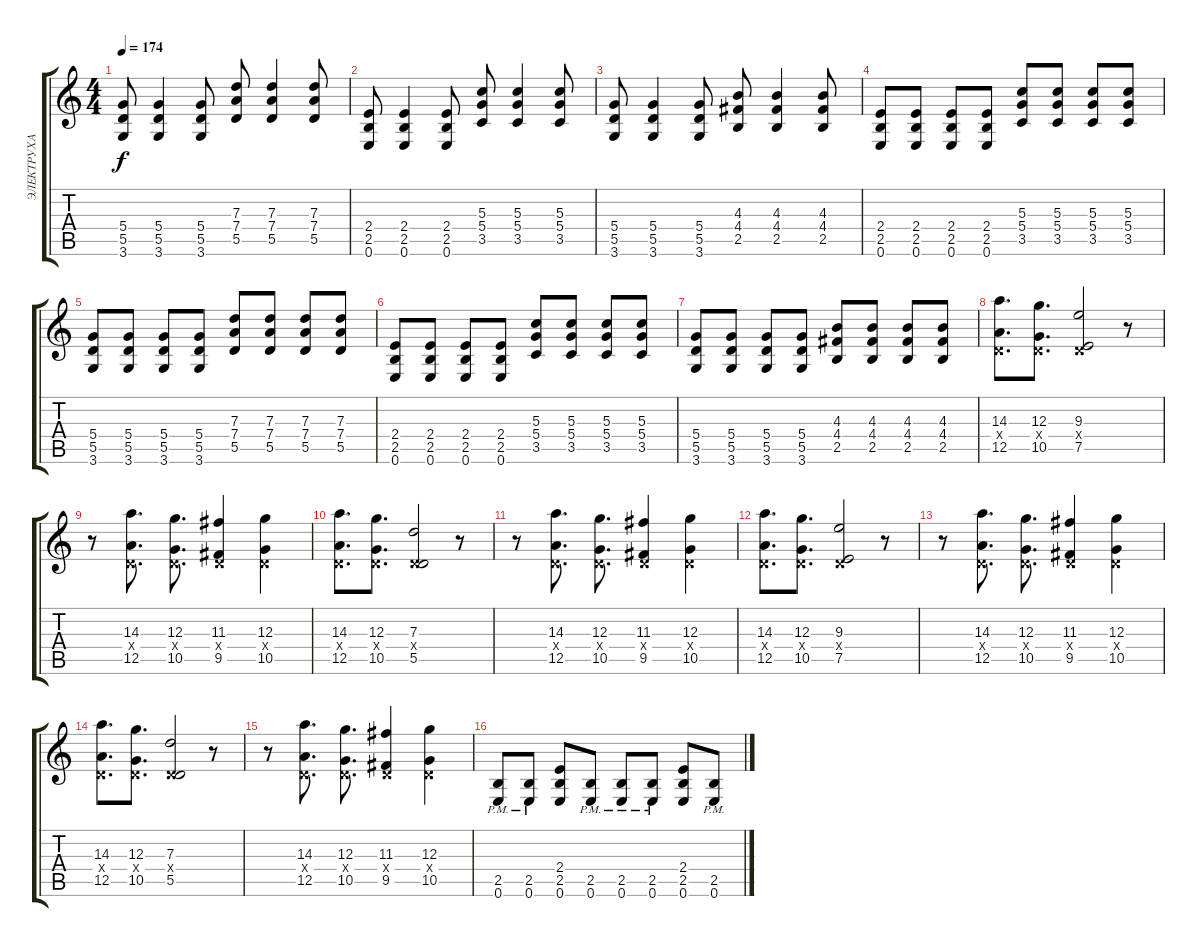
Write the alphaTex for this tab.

\track ("ЭЛЕКТРУХА" "ЭЛЕКТРУХА") {instrument distortionguitar}
\staff {score tabs}
\tuning (E4 B3 G3 D3 A2 E2) {hide}
\ts (4 4)
\tempo 174
\clef g2
\ks c
(5.4 5.5 3.6).8{dy f} (5.4 5.5 3.6).4 (5.4 5.5 3.6).8 (7.3 7.4 5.5).8 (7.3 7.4 5.5).4 (7.3 7.4 5.5).8 |
(2.4 2.5 0.6).8 (2.4 2.5 0.6).4 (2.4 2.5 0.6).8 (5.3 5.4 3.5).8 (5.3 5.4 3.5).4 (5.3 5.4 3.5).8 |
(5.4 5.5 3.6).8 (5.4 5.5 3.6).4 (5.4 5.5 3.6).8 (4.3 4.4 2.5).8 (4.3 4.4 2.5).4 (4.3 4.4 2.5).8 |
(2.4 2.5 0.6).8 (2.4 2.5 0.6).8 (2.4 2.5 0.6).8 (2.4 2.5 0.6).8 (5.3 5.4 3.5).8 (5.3 5.4 3.5).8 (5.3 5.4 3.5).8 (5.3 5.4 3.5).8 |
(5.4 5.5 3.6).8 (5.4 5.5 3.6).8 (5.4 5.5 3.6).8 (5.4 5.5 3.6).8 (7.3 7.4 5.5).8 (7.3 7.4 5.5).8 (7.3 7.4 5.5).8 (7.3 7.4 5.5).8 |
(2.4 2.5 0.6).8 (2.4 2.5 0.6).8 (2.4 2.5 0.6).8 (2.4 2.5 0.6).8 (5.3 5.4 3.5).8 (5.3 5.4 3.5).8 (5.3 5.4 3.5).8 (5.3 5.4 3.5).8 |
(5.4 5.5 3.6).8 (5.4 5.5 3.6).8 (5.4 5.5 3.6).8 (5.4 5.5 3.6).8 (4.3 4.4 2.5).8 (4.3 4.4 2.5).8 (4.3 4.4 2.5).8 (4.3 4.4 2.5).8 |
(14.3 0.4{x} 12.5).8{d} (12.3 0.4{x} 10.5).8{d} (9.3 0.4{x} 7.5).2 r.8 |
r.8 (14.3 0.4{x} 12.5).8{d} (12.3 0.4{x} 10.5).8{d} (11.3 0.4{x} 9.5).4 (12.3 0.4{x} 10.5).4 |
(14.3 0.4{x} 12.5).8{d} (12.3 0.4{x} 10.5).8{d} (7.3 0.4{x} 5.5).2 r.8 |
r.8 (14.3 0.4{x} 12.5).8{d} (12.3 0.4{x} 10.5).8{d} (11.3 0.4{x} 9.5).4 (12.3 0.4{x} 10.5).4 |
(14.3 0.4{x} 12.5).8{d} (12.3 0.4{x} 10.5).8{d} (9.3 0.4{x} 7.5).2 r.8 |
r.8 (14.3 0.4{x} 12.5).8{d} (12.3 0.4{x} 10.5).8{d} (11.3 0.4{x} 9.5).4 (12.3 0.4{x} 10.5).4 |
(14.3 0.4{x} 12.5).8{d} (12.3 0.4{x} 10.5).8{d} (7.3 0.4{x} 5.5).2 r.8 |
r.8 (14.3 0.4{x} 12.5).8{d} (12.3 0.4{x} 10.5).8{d} (11.3 0.4{x} 9.5).4 (12.3 0.4{x} 10.5).4 |
(2.5{pm} 0.6{pm}).8 (2.5{pm} 0.6{pm}).8 (2.4 2.5 0.6).8 (2.5{pm} 0.6{pm}).8 (2.5{pm} 0.6{pm}).8 (2.5{pm} 0.6{pm}).8 (2.4 2.5 0.6).8 (2.5{pm} 0.6{pm}).8
